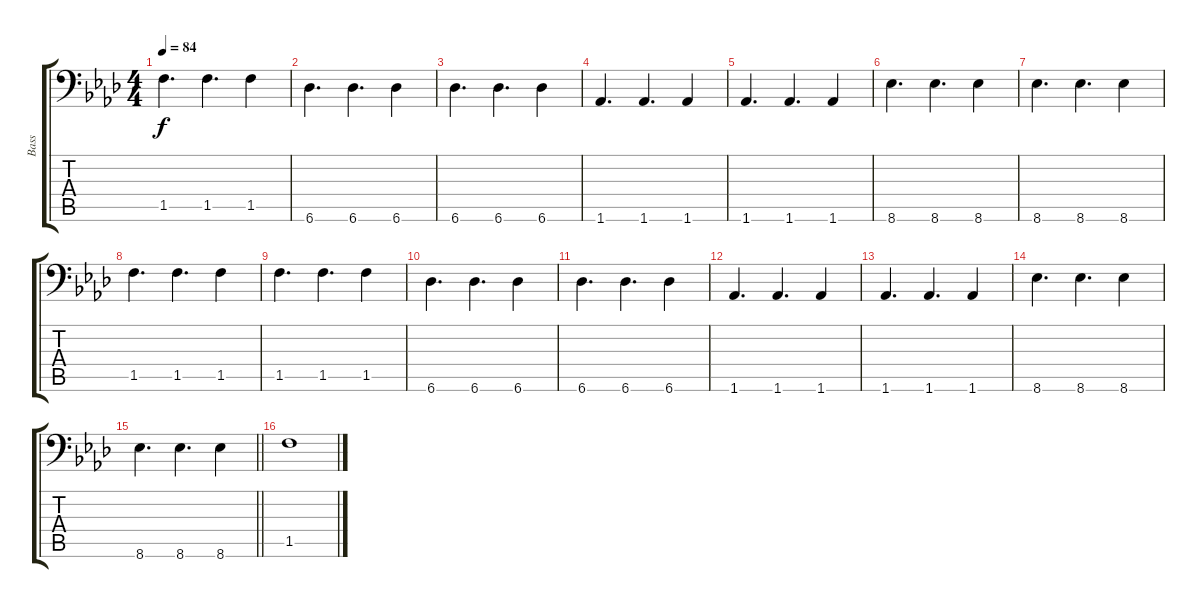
\track ("Bass" "Bass") {instrument electricbassfinger}
\staff {score tabs}
\tuning (B2 A2 G2 Gb2 E2 G1) {hide}
\ts (4 4)
\tempo 84
\clef f4
\ks ab
1.5.4{d dy f} 1.5.4{d} 1.5.4 |
6.6.4{d} 6.6.4{d} 6.6.4 |
6.6.4{d} 6.6.4{d} 6.6.4 |
1.6.4{d} 1.6.4{d} 1.6.4 |
1.6.4{d} 1.6.4{d} 1.6.4 |
8.6.4{d} 8.6.4{d} 8.6.4 |
8.6.4{d} 8.6.4{d} 8.6.4 |
1.5.4{d} 1.5.4{d} 1.5.4 |
1.5.4{d} 1.5.4{d} 1.5.4 |
6.6.4{d} 6.6.4{d} 6.6.4 |
6.6.4{d} 6.6.4{d} 6.6.4 |
1.6.4{d} 1.6.4{d} 1.6.4 |
1.6.4{d} 1.6.4{d} 1.6.4 |
8.6.4{d} 8.6.4{d} 8.6.4 |
\barLineRight lightlight
8.6.4{d} 8.6.4{d} 8.6.4 |
1.5.1
